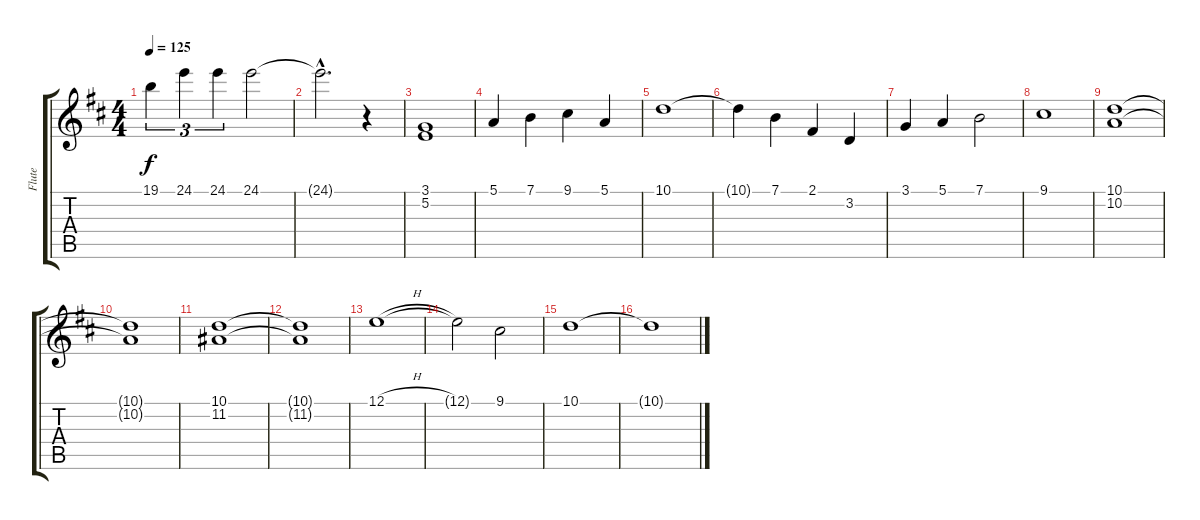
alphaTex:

\track ("Flute" "Flute") {instrument flute}
\staff {score tabs}
\tuning (E4 B3 G3 D3 A2 E2) {hide}
\ts (4 4)
\tempo 125
\clef g2
\ks d
19.1{t}.4{tu (3 2) dy f} 24.1.4{tu (3 2)} 24.1.4{tu (3 2)} 24.1.2 |
24.1{hac t}.2{d} r.4 |
(3.1 5.2).1 |
5.1.4 7.1.4 9.1.4 5.1.4 |
10.1.1 |
10.1{t}.4 7.1.4 2.1.4 3.2.4 |
3.1.4 5.1.4 7.1.2 |
9.1.1 |
(10.1 10.2).1 |
(10.1{t} 10.2{t}).1 |
(10.1 11.2).1 |
(10.1{t} 11.2{t}).1 |
12.1{h}.1 |
12.1{t}.2 9.1.2 |
10.1.1 |
10.1{t}.1
